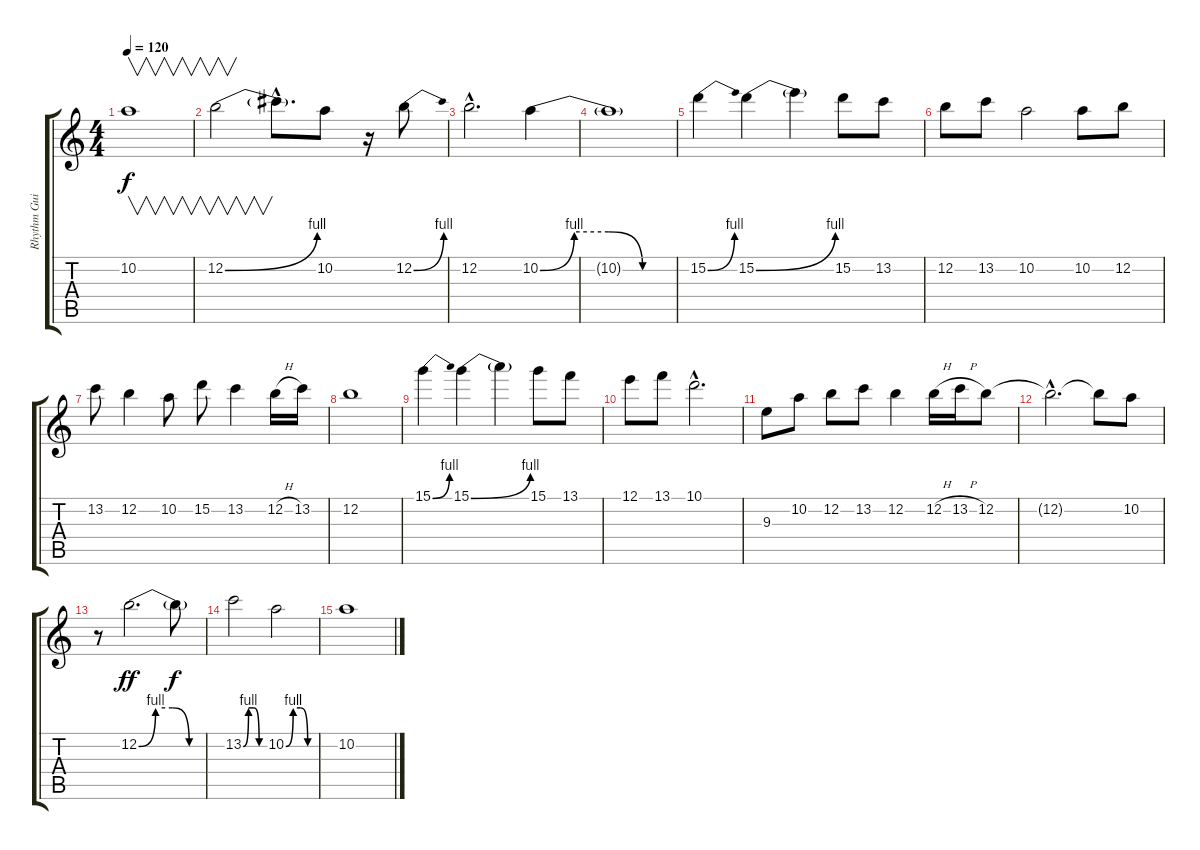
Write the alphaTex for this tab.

\track ("Rhythm Guitar 2" "Rhythm Gui") {instrument distortionguitar}
\staff {score tabs}
\tuning (E4 B3 G3 D3 A2 E2) {hide}
\ts (4 4)
\tempo 120
\clef g2
\ks c
10.2.1{v dy f instrument electricguitarclean} |
12.2{be (bend 0 0 60 4)}.2{v} 12.2{hac t}.8{d} 10.2.8 r.16 12.2{be (bend 0 0 60 4)}.8 |
12.2{hac}.2{d} 10.2{be (custom 0 0 15 4 30 4 45 0 60 0)}.4 |
10.2{t}.1 |
15.2{be (bend 0 0 60 4)}.4 15.2{be (bend 0 0 60 4)}.4 15.2{t}.4 15.2.8 13.2.8 |
12.2.8 13.2.8 10.2.2 10.2.8 12.2.8 |
13.2.8 12.2.4 10.2.8 15.2.8 13.2.4 12.2{h}.16 13.2.16 |
12.2.1 |
15.1{be (bend 0 0 60 4)}.4 15.1{be (bend 0 0 60 4)}.4 15.1{t}.4 15.1.8 13.1.8 |
12.1.8 13.1.8 10.1{hac}.2{d} |
9.3.8 10.2.8 12.2.8 13.2.8 12.2.4 12.2{h}.16 13.2{h}.16 12.2.8 |
12.2{hac t}.2{d} 12.2{t}.8 10.2.8 |
r.8 12.2{be (custom 0 0 15 4 30 4 45 0 60 0)}.2{d dy ff} 12.2{t}.8{dy f} |
13.2{be (custom 0 0 15 4 30 4 45 0 60 0)}.2 10.2{be (custom 0 0 15 4 30 4 45 0 60 0)}.2 |
10.2.1
